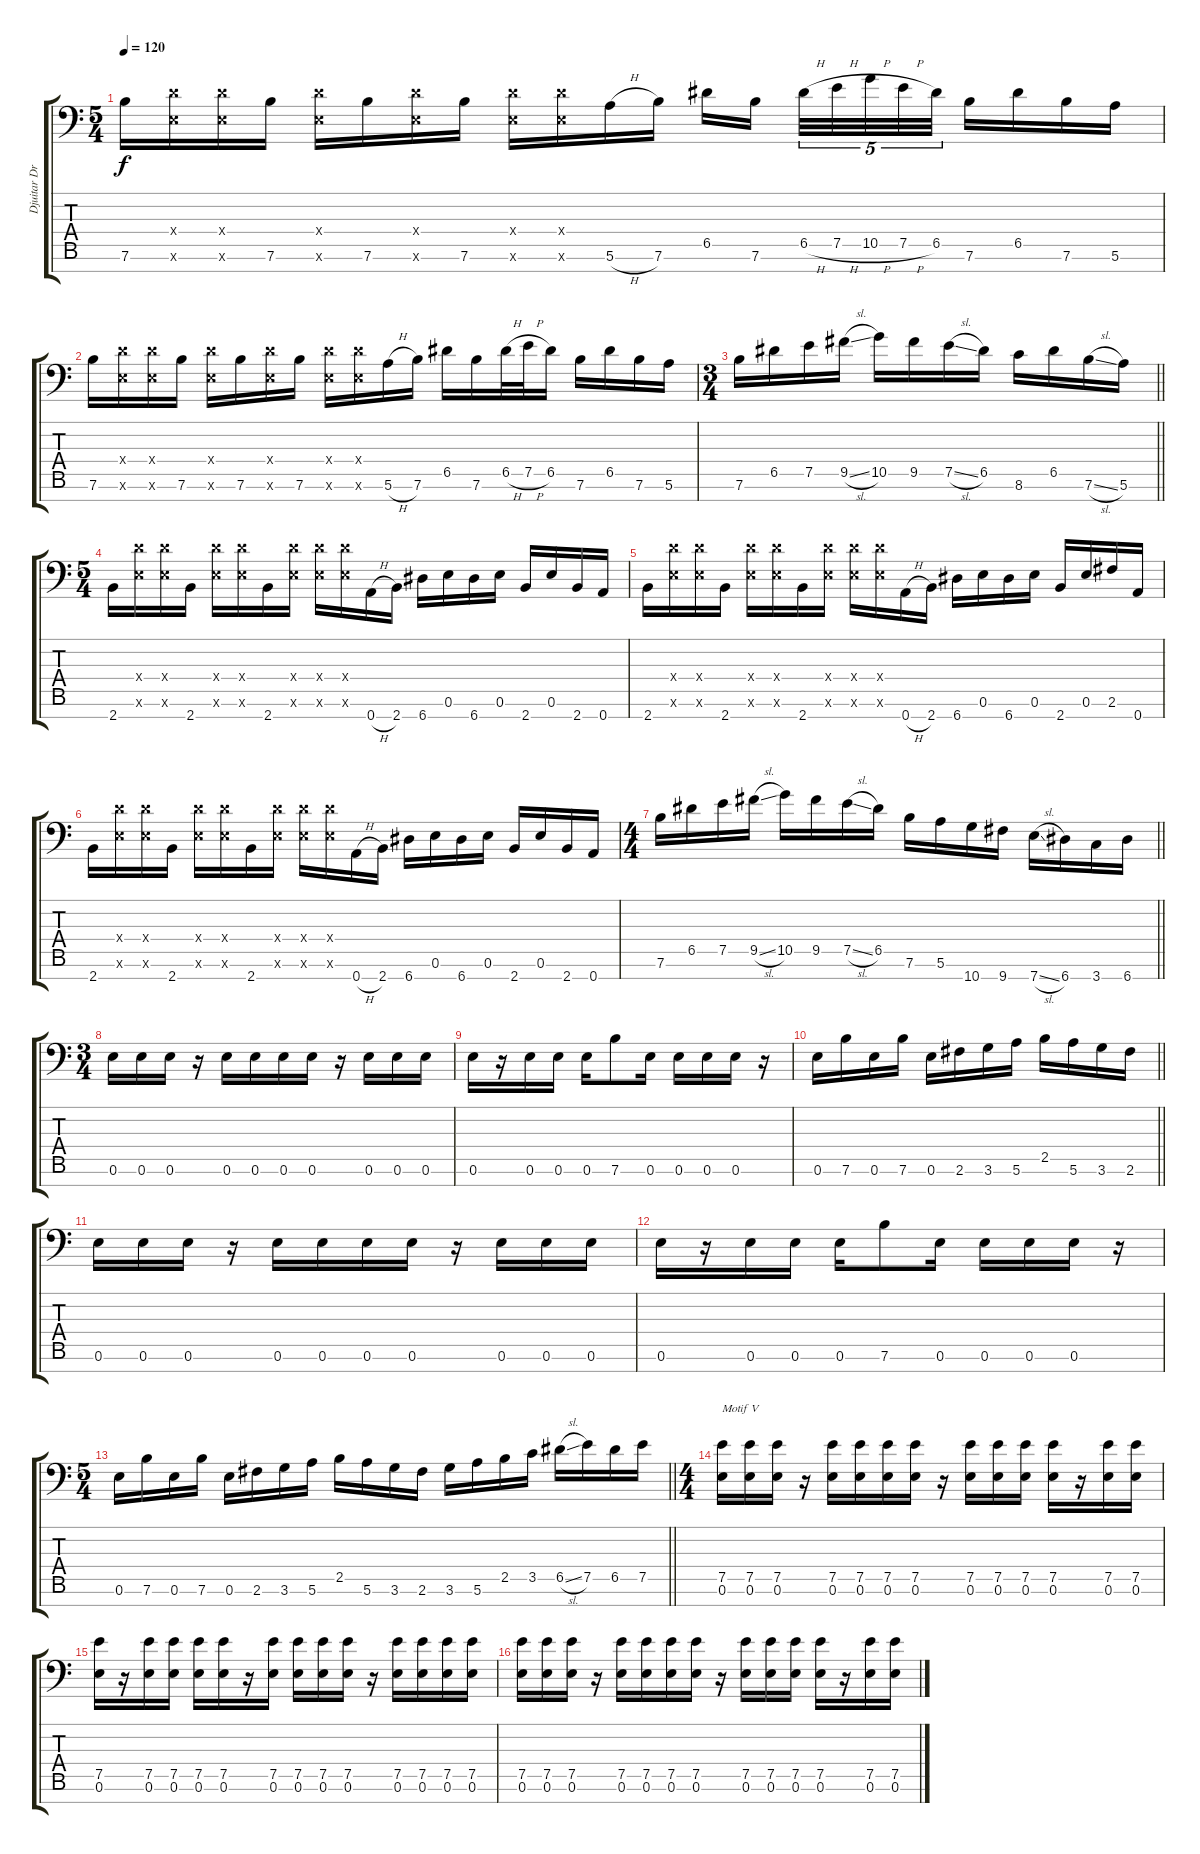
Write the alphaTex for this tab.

\track ("Djuitar Dropped A" "Djuitar Dr") {instrument distortionguitar}
\staff {score tabs}
\tuning (E4 B3 G3 D3 A2 E2 A1) {hide}
\ts (5 4)
\tempo 120
\clef f4
\ks c
7.6.16{dy f} (0.4{x} 0.6{x}).16 (0.4{x} 0.6{x}).16 7.6.16 (0.4{x} 0.6{x}).16 7.6.16 (0.4{x} 0.6{x}).16 7.6.16 (0.4{x} 0.6{x}).16 (0.4{x} 0.6{x}).16 5.6{h}.16 7.6.16 6.5.16 7.6.16{beam splitsecondary} 6.5{h}.32{tu (5 4)} 7.5{h}.32{tu (5 4)} 10.5{h}.32{tu (5 4)} 7.5{h}.32{tu (5 4)} 6.5.32{tu (5 4)} 7.6.16 6.5.16 7.6.16 5.6.16 |
7.6.16 (0.4{x} 0.6{x}).16 (0.4{x} 0.6{x}).16 7.6.16 (0.4{x} 0.6{x}).16 7.6.16 (0.4{x} 0.6{x}).16 7.6.16 (0.4{x} 0.6{x}).16 (0.4{x} 0.6{x}).16 5.6{h}.16 7.6.16 6.5.16 7.6.16 6.5{h}.32 7.5{h}.32 6.5.16 7.6.16 6.5.16 7.6.16 5.6.16 |
\ts (3 4)
\barLineRight lightlight
7.6.16 6.5.16 7.5.16 9.5{sl}.16 10.5.16 9.5.16 7.5{sl}.16 6.5.16 8.6.16 6.5.16 7.6{sl}.16 5.6.16 |
\ts (5 4)
2.7.16 (0.4{x} 0.6{x}).16 (0.4{x} 0.6{x}).16 2.7.16 (0.4{x} 0.6{x}).16 (0.4{x} 0.6{x}).16 2.7.16 (0.4{x} 0.6{x}).16 (0.4{x} 0.6{x}).16 (0.4{x} 0.6{x}).16 0.7{h}.16 2.7.16 6.7.16 0.6.16 6.7.16 0.6.16 2.7.16 0.6.16 2.7.16 0.7.16 |
2.7.16 (0.4{x} 0.6{x}).16 (0.4{x} 0.6{x}).16 2.7.16 (0.4{x} 0.6{x}).16 (0.4{x} 0.6{x}).16 2.7.16 (0.4{x} 0.6{x}).16 (0.4{x} 0.6{x}).16 (0.4{x} 0.6{x}).16 0.7{h}.16 2.7.16 6.7.16 0.6.16 6.7.16 0.6.16 2.7.16 0.6.16 2.6.16 0.7.16 |
2.7.16 (0.4{x} 0.6{x}).16 (0.4{x} 0.6{x}).16 2.7.16 (0.4{x} 0.6{x}).16 (0.4{x} 0.6{x}).16 2.7.16 (0.4{x} 0.6{x}).16 (0.4{x} 0.6{x}).16 (0.4{x} 0.6{x}).16 0.7{h}.16 2.7.16 6.7.16 0.6.16 6.7.16 0.6.16 2.7.16 0.6.16 2.7.16 0.7.16 |
\ts (4 4)
\barLineRight lightlight
7.6.16 6.5.16 7.5.16 9.5{sl}.16 10.5.16 9.5.16 7.5{sl}.16 6.5.16 7.6.16 5.6.16 10.7.16 9.7.16 7.7{sl}.16 6.7.16 3.7.16 6.7.16 |
\ts (3 4)
\section ("" "")
0.6.16 0.6.16 0.6.16 r.16 0.6.16 0.6.16 0.6.16 0.6.16 r.16 0.6.16 0.6.16 0.6.16 |
0.6.16 r.16 0.6.16 0.6.16 0.6.16 7.6.8 0.6.16 0.6.16 0.6.16 0.6.16 r.16 |
\barLineRight lightlight
0.6.16 7.6.16 0.6.16 7.6.16 0.6.16 2.6.16 3.6.16 5.6.16 2.5.16 5.6.16 3.6.16 2.6.16 |
0.6.16 0.6.16 0.6.16 r.16 0.6.16 0.6.16 0.6.16 0.6.16 r.16 0.6.16 0.6.16 0.6.16 |
0.6.16 r.16 0.6.16 0.6.16 0.6.16 7.6.8 0.6.16 0.6.16 0.6.16 0.6.16 r.16 |
\ts (5 4)
\barLineRight lightlight
0.6.16 7.6.16 0.6.16 7.6.16 0.6.16 2.6.16 3.6.16 5.6.16 2.5.16 5.6.16 3.6.16 2.6.16 3.6.16 5.6.16 2.5.16 3.5.16 6.5{sl}.16 7.5.16 6.5.16 7.5.16 |
\ts (4 4)
\section ("" "")
(7.5 0.6).16{txt "Motif V"} (7.5 0.6).16 (7.5 0.6).16 r.16 (7.5 0.6).16 (7.5 0.6).16 (7.5 0.6).16 (7.5 0.6).16 r.16 (7.5 0.6).16 (7.5 0.6).16 (7.5 0.6).16 (7.5 0.6).16 r.16 (7.5 0.6).16 (7.5 0.6).16 |
(7.5 0.6).16 r.16 (7.5 0.6).16 (7.5 0.6).16 (7.5 0.6).16 (7.5 0.6).16 r.16 (7.5 0.6).16 (7.5 0.6).16 (7.5 0.6).16 (7.5 0.6).16 r.16 (7.5 0.6).16 (7.5 0.6).16 (7.5 0.6).16 (7.5 0.6).16 |
(7.5 0.6).16 (7.5 0.6).16 (7.5 0.6).16 r.16 (7.5 0.6).16 (7.5 0.6).16 (7.5 0.6).16 (7.5 0.6).16 r.16 (7.5 0.6).16 (7.5 0.6).16 (7.5 0.6).16 (7.5 0.6).16 r.16 (7.5 0.6).16 (7.5 0.6).16
